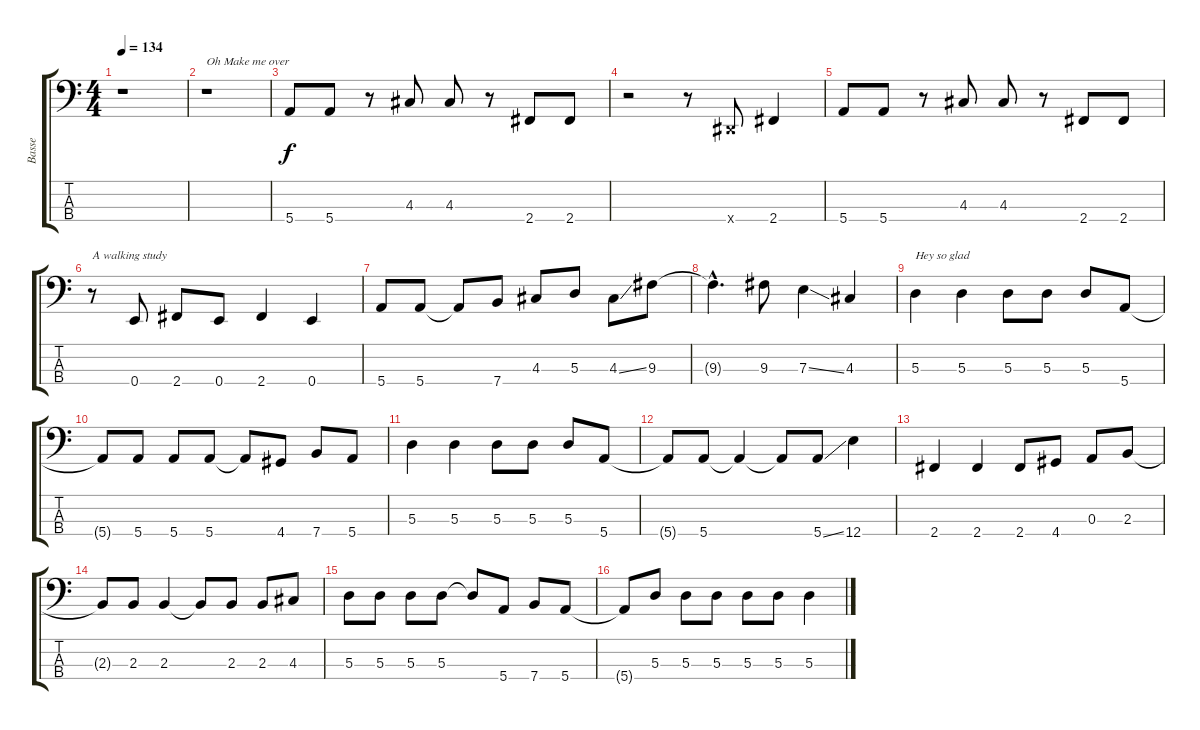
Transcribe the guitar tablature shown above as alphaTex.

\track ("Basse" "Basse") {instrument electricbassfinger}
\staff {score tabs}
\tuning (G2 D2 A1 E1) {hide}
\ts (4 4)
\tempo 134
\clef f4
\ks c
r.1{dy f instrument electricbassfinger} |
r.1{txt "Oh Make me over"} |
5.4.8 5.4.8 r.8 4.3.8 4.3.8 r.8 2.4.8 2.4.8 |
r.2 r.8 -1.4{x}.8 2.4.4 |
5.4.8 5.4.8 r.8 4.3.8 4.3.8 r.8 2.4.8 2.4.8 |
r.8{txt "A walking study"} 0.4.8 2.4.8 0.4.8 2.4.4 0.4.4 |
5.4.8 5.4.8 5.4{t}.8 7.4.8 4.3.8 5.3.8 4.3{ss}.8 9.3.8 |
9.3{hac t}.4{d} 9.3.8 7.3{ss}.4 4.3.4 |
5.3.4{txt "Hey so glad"} 5.3.4 5.3.8 5.3.8 5.3.8 5.4.8 |
5.4{t}.8 5.4.8 5.4.8 5.4.8 5.4{t}.8 4.4.8 7.4.8 5.4.8 |
5.3.4 5.3.4 5.3.8 5.3.8 5.3.8 5.4.8 |
5.4{t}.8 5.4.8 5.4{t}.4 5.4{t}.8 5.4{ss}.8 12.4.4 |
2.4.4 2.4.4 2.4.8 4.4.8 0.3.8 2.3.8 |
2.3{t}.8 2.3.8 2.3.4 2.3{t}.8 2.3.8 2.3.8 4.3.8 |
5.3.8 5.3.8 5.3.8 5.3.8 5.3{t}.8 5.4.8 7.4.8 5.4.8 |
5.4{t}.8 5.3.8 5.3.8 5.3.8 5.3.8 5.3.8 5.3.4
